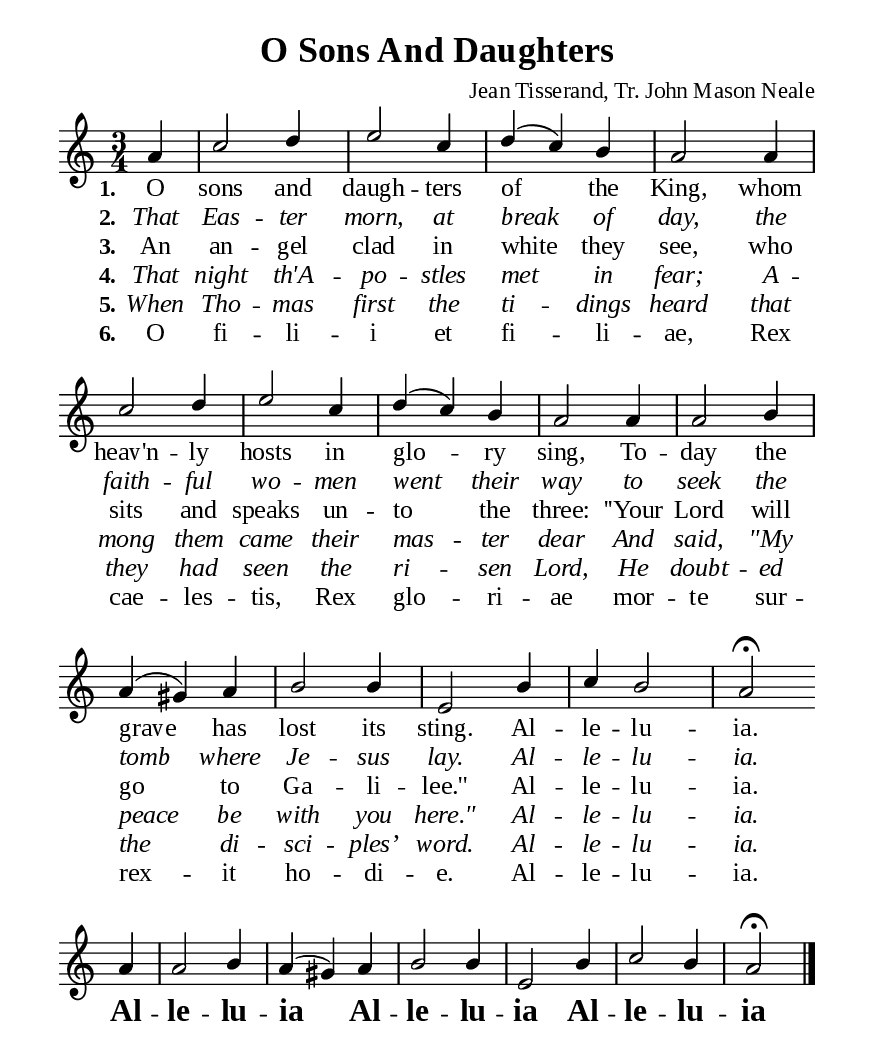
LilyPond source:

\version "2.18.2"

\header {
  title = "O Sons And Daughters"
  composer = "Jean Tisserand, Tr. John Mason Neale"
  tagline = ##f
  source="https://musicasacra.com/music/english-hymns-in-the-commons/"
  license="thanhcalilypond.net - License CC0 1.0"
}

global= {
  \key c \major
  \time 3/4
  \override Score.BarNumber.break-visibility = ##(#f #f #f)
  \override Lyrics.LyricSpace.minimum-distance = #3.0
}

\paper {
  #(set-paper-size "a5")
  top-margin = 10\mm
  bottom-margin = 5\mm
  left-margin = 10\mm
  right-margin = 10\mm
  indent = #0
  #(define fonts
	 (make-pango-font-tree "Liberation Serif"
	 		       "Liberation Serif"
			       "Liberation Serif"
			       (/ 20 20)))
  system-system-spacing = #'((basic-distance . 3) (padding . 3))
}

printItalic = \with {
  \override LyricText.font-shape = #'italic
}

% Soprano verse music
musicVerseSoprano = \relative c' {
                    \partial 4 a'4
  c2 d4 |
  e2 c4 |
  d4(c4) b4 |
  a2 a4 |
  c2 d4 |
  e2 c4 |
  d4(c4) b4 |
  a2 a4 |
  a2 b4 |
  a4(gis4) a4 |
  b2 b4 |
  e,2 b'4 |
  c4 b2 |
                    a2 \fermata \bar "" \break

  a4 |
  a2 b4 |
  a4(gis4) a4 |
  b2 b4 |
  e,2 b'4 |
  c2 b4 |
                    a2 \fermata \bar "|."
}

% Verse lyrics
commonChorus = \lyricmode {
  \override LyricText.font-series = #'bold
  \override LyricText.font-size = #+3
  Al -- le -- lu -- ia
  Al -- le -- lu -- ia
  Al -- le -- lu -- ia
}

verseOne = \lyricmode {
  \set stanza = #"1."
  O sons and daugh -- ters of the King, whom heav'n -- ly hosts in glo -- ry sing,
  To -- day the grave has lost its sting. Al -- le -- lu -- ia.
}

verseTwo = \lyricmode {
  \set stanza = #"2."
  That Eas -- ter morn, at break of day, the faith -- ful wo -- men went their way
  to seek the tomb where Je -- sus lay. Al -- le -- lu -- ia.
}

verseThree = \lyricmode {
  \set stanza = #"3."
  An an -- gel clad in white they see, who sits and speaks un -- to the three:
  ''Your Lord will go to Ga -- li -- lee.'' Al -- le -- lu -- ia.

  \commonChorus
}

verseFour = \lyricmode {
  \set stanza = #"4."
  That night th'A -- po -- stles met in fear; A -- mong them came their mas -- ter dear
  And said, ''My peace be with you here.'' Al -- le -- lu -- ia.
}

verseFive = \lyricmode {
  \set stanza = #"5."
  When Tho -- mas first the ti -- dings heard that they had seen the ri -- sen Lord,
  He doubt -- ed the di -- sci -- ples’ word. Al -- le -- lu -- ia.
}

latin = \lyricmode {
  \set stanza = #"6."
  O fi -- li -- i et fi -- li -- ae,
  Rex cae -- les -- tis, Rex glo -- ri -- ae
  mor -- te sur -- rex -- it ho -- di -- e. Al -- le -- lu -- ia.
}

% Layout
\score {
    \new ChoirStaff <<
      \new Staff <<
        \clef "treble"
        \new Voice = "sopranos" { \voiceOne \global \stemUp \slurUp \musicVerseSoprano }
      >>
      \new Lyrics \lyricsto sopranos \verseOne
      \new Lyrics \printItalic \lyricsto sopranos \verseTwo
      \new Lyrics \lyricsto sopranos \verseThree
      \new Lyrics \printItalic \lyricsto sopranos \verseFour
      \new Lyrics \printItalic \lyricsto sopranos \verseFive
      \new Lyrics \lyricsto sopranos \latin
    >>
}
